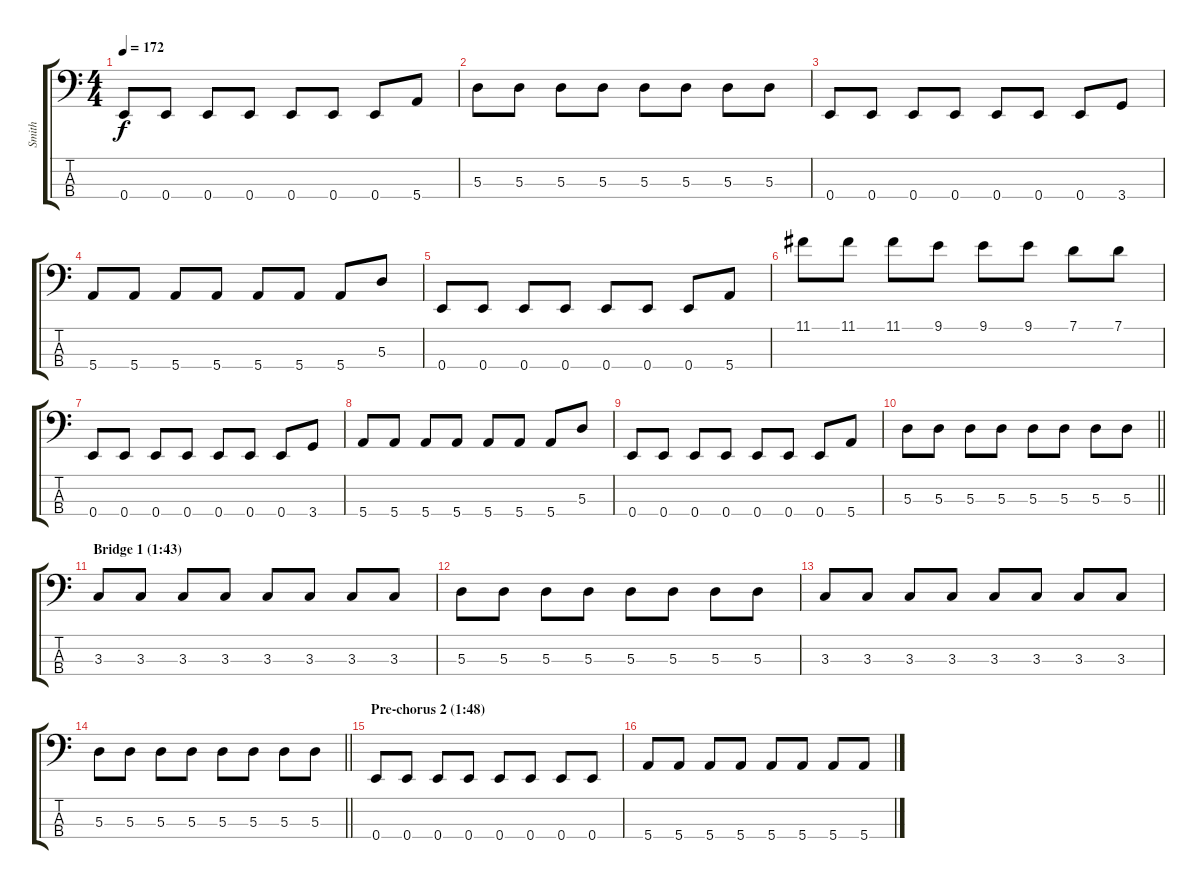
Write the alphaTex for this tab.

\track ("Smith" "Smith") {instrument electricbasspick}
\staff {score tabs}
\tuning (G2 D2 A1 E1) {hide}
\ts (4 4)
\tempo 172
\clef f4
\ks c
0.4.8{dy f} 0.4.8 0.4.8 0.4.8 0.4.8 0.4.8 0.4.8 5.4.8 |
5.3.8 5.3.8 5.3.8 5.3.8 5.3.8 5.3.8 5.3.8 5.3.8 |
0.4.8 0.4.8 0.4.8 0.4.8 0.4.8 0.4.8 0.4.8 3.4.8 |
5.4.8 5.4.8 5.4.8 5.4.8 5.4.8 5.4.8 5.4.8 5.3.8 |
0.4.8 0.4.8 0.4.8 0.4.8 0.4.8 0.4.8 0.4.8 5.4.8 |
11.1.8 11.1.8 11.1.8 9.1.8 9.1.8 9.1.8 7.1.8 7.1.8 |
0.4.8 0.4.8 0.4.8 0.4.8 0.4.8 0.4.8 0.4.8 3.4.8 |
5.4.8 5.4.8 5.4.8 5.4.8 5.4.8 5.4.8 5.4.8 5.3.8 |
0.4.8 0.4.8 0.4.8 0.4.8 0.4.8 0.4.8 0.4.8 5.4.8 |
\barLineRight lightlight
5.3.8 5.3.8 5.3.8 5.3.8 5.3.8 5.3.8 5.3.8 5.3.8 |
\section ("" "Bridge 1 (1:43)")
3.3.8 3.3.8 3.3.8 3.3.8 3.3.8 3.3.8 3.3.8 3.3.8 |
5.3.8 5.3.8 5.3.8 5.3.8 5.3.8 5.3.8 5.3.8 5.3.8 |
3.3.8 3.3.8 3.3.8 3.3.8 3.3.8 3.3.8 3.3.8 3.3.8 |
\barLineRight lightlight
5.3.8 5.3.8 5.3.8 5.3.8 5.3.8 5.3.8 5.3.8 5.3.8 |
\section ("" "Pre-chorus 2 (1:48)")
0.4.8 0.4.8 0.4.8 0.4.8 0.4.8 0.4.8 0.4.8 0.4.8 |
5.4.8 5.4.8 5.4.8 5.4.8 5.4.8 5.4.8 5.4.8 5.4.8
